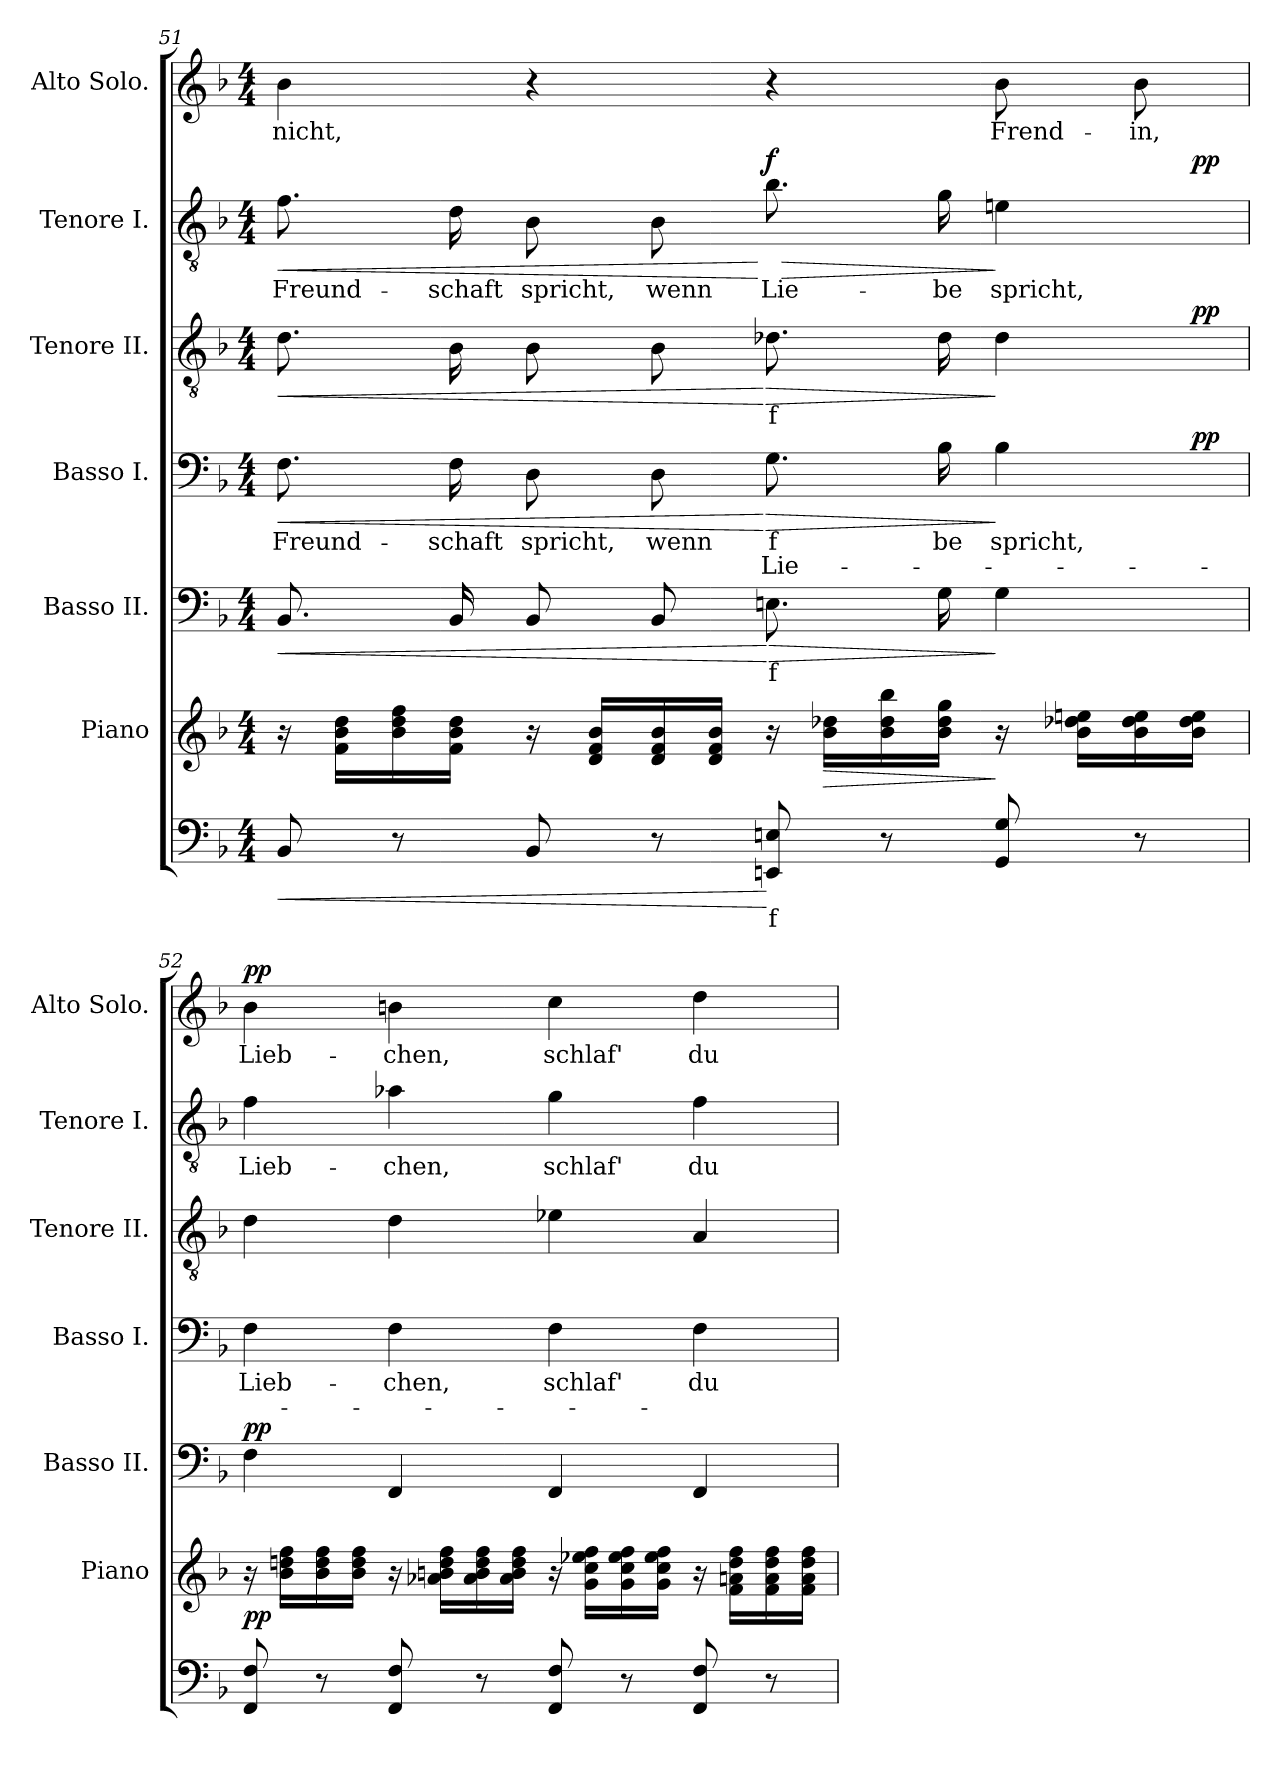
**kern	**text	**dynam	**kern	**dynam	**kern	**text	**dynam	**kern	**text	**text	**dynam	**kern	**text	**dynam	**kern	**text	**dynam	**kern	**text	**dynam
*part7	*part7	*part7	*part6	*part6	*part5	*part5	*part5	*part4	*part4	*part4	*part4	*part3	*part3	*part3	*part2	*part2	*part2	*part1	*part1	*part1
*staff7	*staff7	*staff7	*staff6	*staff6	*staff5	*staff5	*staff5	*staff4	*staff4	*staff4	*staff4	*staff3	*staff3	*staff3	*staff2	*staff2	*staff2	*staff1	*staff1	*staff1
*	*	*	*I"Piano	*	*I"Basso II.	*	*	*I"Basso I.	*	*	*	*I"Tenore II.	*	*	*I"Tenore I.	*	*	*I"Alto Solo.	*	*
*	*	*	*I'Piano	*	*I'Basso II.	*	*	*I'Basso I.	*	*	*	*I'Tenore II.	*	*	*I'Tenore I.	*	*	*I'Alto Solo.	*	*
!!LO:PB:g=z
*clefF4	*	*	*clefG2	*	*clefF4	*	*	*clefF4	*	*	*	*clefGv2	*	*	*clefGv2	*	*	*clefG2	*	*
*k[b-]	*	*	*k[b-]	*	*k[b-]	*	*	*k[b-]	*	*	*	*k[b-]	*	*	*k[b-]	*	*	*k[b-]	*	*
*F:	*	*	*F:	*	*F:	*	*	*F:	*	*	*	*F:	*	*	*F:	*	*	*F:	*	*
*M4/4	*	*	*M4/4	*	*M4/4	*	*	*M4/4	*	*	*	*M4/4	*	*	*M4/4	*	*	*M4/4	*	*
=51	=51	=51	=51	=51	=51	=51	=51	=51	=51	=51	=51	=51	=51	=51	=51	=51	=51	=51	=51	=51
!	!	!LO:HP:b	!	!	!	!	!LO:HP:b	!	!	!	!	!	!	!	!	!	!	!	!	!
*	*	*	*^	*	*	*	*	*	*	*	*	*	*	*	*	*	*	*	*	*
!	!	!	!	!	!	!	!	!	!	!LO:LY:b:color=#000000	!	!LO:HP:b	!	!	!LO:HP:b	!	!	!	!	!	!
*	*	*	*	*	*	*	*	*	*^	*	*	*	*	*	*	*	*	*	*	*	*
!	!	!	!	!	!	!	!	!	!	!	!	!	!	!	!	!	!	!LO:LY:b:color=#000000	!LO:HP:b	!	!	!
!	!	!	!	!	!	!	!	!	!	!	!	!	!	!	!	!	!	!	!	!	!LO:LY:b:color=#000000	!
*	*	*	*	*	*	*	*	*	*	*^	*	*	*	*^	*	*	*^	*	*	*	*	*
8BB-i/	.	<	16r	8ryy	.	8.BB-i/	.	<	8.Fi\	2.ryy	2...ryy	Freund-	.	<	8.di\	2...ryy	.	<	8.fi\	2...ryy	Freund-	<	4b-i\	nicht,	.
.	.	.	16fi\ 16b-i 16ddiLL	.	.	.	.	.	.	.	.	.	.	.	.	.	.	.	.	.	.	.	.	.	.
8r	.	.	16b-i\ 16ddi 16ffi	4ryy	.	.	.	.	.	.	.	.	.	.	.	.	.	.	.	.	.	.	.	.	.
!	!	!	!	!	!	!	!	!	!	!	!	!LO:LY:b:color=#000000	!	!	!	!	!	!	!	!	!	!	!	!	!
!	!	!	!	!	!	!	!	!	!	!	!	!	!	!	!	!	!	!	!	!	!LO:LY:b:color=#000000	!	!	!	!
.	.	.	16fi\ 16b-i 16ddiJJ	.	.	16BB-i/	.	.	16Fi\	.	.	-schaft	.	.	16B-i\	.	.	.	16di\	.	-schaft	.	.	.	.
!	!	!	!	!	!	!	!	!	!	!	!	!LO:LY:b:color=#000000	!	!	!	!	!	!	!	!	!	!	!	!	!
!	!	!	!	!	!	!	!	!	!	!	!	!	!	!	!	!	!	!	!	!	!LO:LY:b:color=#000000	!	!	!	!
8BB-i/	.	.	16r	.	.	8BB-i/	.	.	8Di\	.	.	spricht,	.	.	8B-i\	.	.	.	8B-i\	.	spricht,	.	4r	.	.
.	.	.	16di/ 16fi 16b-iLL	.	.	.	.	.	.	.	.	.	.	.	.	.	.	.	.	.	.	.	.	.	.
!	!	!	!	!	!	!	!	!	!	!	!	!LO:LY:b:color=#000000	!	!	!	!	!	!	!	!	!	!	!	!	!
!	!	!	!	!	!	!	!	!	!	!	!	!	!	!	!	!	!	!	!	!	!LO:LY:b:color=#000000	!	!	!	!
8r	.	.	16di/ 16fi 16b-i	8ryy	.	8BB-i/	.	.	8Di\	.	.	wenn	.	.	8B-i\	.	.	.	8B-i\	.	wenn	.	.	.	.
.	.	.	16di/ 16fi 16b-iJJ	.	.	.	.	.	.	.	.	.	.	.	.	.	.	.	.	.	.	.	.	.	.
!	!LO:LY:a:color=#000000	!	!	!	!	!	!	!	!	!	!	!	!	!	!	!	!	!	!	!	!	!	!	!	!
!	!	!	!	!	!	!	!LO:LY:b:color=#000000	!LO:HP:n=1:b	!	!	!	!	!	!	!	!	!	!	!	!	!	!	!	!	!
!	!	!	!	!	!	!	!	!	!	!	!	!LO:LY:b:color=#000000	!LO:LY:b:color=#000000	!LO:HP:n=1:b	!	!	!	!	!	!	!	!	!	!	!
!	!	!	!	!	!	!	!	!	!	!	!	!	!	!	!	!	!LO:LY:b:color=#000000	!LO:HP:n=1:b	!	!	!	!	!	!	!
!	!	!	!	!	!	!	!	!	!	!	!	!	!	!	!	!	!	!	!	!	!LO:LY:b:color=#000000	!LO:HP:n=1:b	!	!	!
8EEni/ 8Eni	f	[	16r	8ryy	.	8.Eni\	f	[ >	8.Gi\	.	.	f	Lie-	[ >	8.d-Xi\	.	f	[ >	8.b-i\	.	Lie-	[ > f	4r	.	.
!	!	!	!	!	!LO:HP:b	!	!	!	!	!	!	!	!	!	!	!	!	!	!	!	!	!	!	!	!
.	.	.	16b-i\ 16dd-XiLL	.	>	.	.	.	.	.	.	.	.	.	.	.	.	.	.	.	.	.	.	.	.
8r	.	.	16b-i\ 16dd-i 16bb-i	8ryy	.	.	.	.	.	.	.	.	.	.	.	.	.	.	.	.	.	.	.	.	.
!	!	!	!	!	!	!	!	!	!	!	!	!LO:LY:b:color=#000000	!	!	!	!	!	!	!	!	!	!	!	!	!
!	!	!	!	!	!	!	!	!	!	!	!	!	!	!	!	!	!	!	!	!	!LO:LY:b:color=#000000	!	!	!	!
.	.	.	16b-i\ 16dd-i 16ggiJJ	.	.	16Gi\	.	.	16B-i\	.	.	-be	.	.	16d-i\	.	.	.	16gi\	.	-be	.	.	.	.
!	!	!	!	!	!	!	!	!	!	!	!	!LO:LY:b:color=#000000	!	!	!	!	!	!	!	!	!	!	!	!	!
!	!	!	!	!	!	!	!	!	!	!	!	!	!	!	!	!	!	!	!	!	!LO:LY:b:color=#000000	!	!	!	!
!	!	!	!	!	!	!	!	!	!	!	!	!	!	!	!	!	!	!	!	!	!	!	!	!LO:LY:b:color=#000000	!
8GGi/ 8Gi	.	.	16r	8ryy	]	4Gi\	.	]	4B-i\	4ryy	.	spricht,	.	]	4d-i\	.	.	]	4eni\	.	spricht,	]	8b-i\	Frend-	.
.	.	.	16b-i\ 16dd-Xi 16eeniLL	.	.	.	.	.	.	.	.	.	.	.	.	.	.	.	.	.	.	.	.	.	.
!	!	!	!	!	!	!	!	!	!	!	!	!	!	!	!	!	!	!	!	!	!	!	!	!LO:LY:b:color=#000000	!
8r	.	.	16b-i\ 16dd-i 16eei	8ryy	.	.	.	.	.	.	.	.	.	.	.	.	.	.	.	.	.	.	8b-i\	-in,	.
.	.	.	16b-i\ 16dd-i 16eeiJJ	.	.	.	.	.	.	.	16ryy	.	.	pp	.	16ryy	.	pp	.	16ryy	.	pp	.	.	.
*	*	*	*	*	*	*	*	*	*v	*v	*v	*	*	*	*	*	*	*	*v	*v	*	*	*	*	*
*	*	*	*v	*v	*	*	*	*	*	*	*	*	*v	*v	*	*	*	*	*	*	*	*
=52	=52	=52	=52	=52	=52	=52	=52	=52	=52	=52	=52	=52	=52	=52	=52	=52	=52	=52	=52	=52
*	*	*	*	*	*	*	*	*^	*	*	*	*^	*	*	*^	*	*	*	*	*
*	*	*	*	*	*	*	*	*	*^	*	*	*	*	*	*	*	*	*	*	*	*	*	*
!	!	!	!	!	!	!	!	!	!	!	!LO:LY:b:color=#000000	!	!	!	!	!	!	!	!	!	!	!	!	!
*	*	*	*	*	*	*	*	*v	*v	*v	*	*	*	*	*	*	*	*v	*v	*	*	*	*	*
*	*	*	*	*	*	*	*	*	*	*	*	*v	*v	*	*	*	*	*	*	*	*
*	*	*	*	*	*	*	*	*^	*	*	*	*^	*	*	*^	*	*	*	*	*
*	*	*	*	*	*	*	*	*	*^	*	*	*	*	*	*	*	*	*	*	*	*	*	*
!	!	!	!	!	!	!	!	!	!	!	!	!	!	!	!	!	!	!	!	!LO:LY:b:color=#000000	!	!	!	!
*	*	*	*	*	*	*	*	*v	*v	*v	*	*	*	*	*	*	*	*v	*v	*	*	*	*	*
*	*	*	*	*	*	*	*	*	*	*	*	*v	*v	*	*	*	*	*	*	*	*
*	*	*	*	*	*	*	*	*^	*	*	*	*^	*	*	*^	*	*	*	*	*
*	*	*	*	*	*	*	*	*	*^	*	*	*	*	*	*	*	*	*	*	*	*	*	*
!	!	!	!	!	!	!	!	!	!	!	!	!	!	!	!	!	!	!	!	!	!	!	!LO:LY:b:color=#000000	!
*	*	*	*	*	*	*	*	*v	*v	*v	*	*	*	*	*	*	*	*v	*v	*	*	*	*	*
*	*	*	*	*	*	*	*	*	*	*	*	*v	*v	*	*	*	*	*	*	*	*
8FFi/ 8Fi	.	.	16r	pp	4Fi\	.	pp	4Fi\	Lieb-	.	.	4di\	.	.	4fi\	Lieb-	.	4b-i\	Lieb-	pp
.	.	.	16b-i\ 16ddni 16ffiLL	.	.	.	.	.	.	.	.	.	.	.	.	.	.	.	.	.
8r	.	.	16b-i\ 16ddi 16ffi	.	.	.	.	.	.	.	.	.	.	.	.	.	.	.	.	.
.	.	.	16b-i\ 16ddi 16ffiJJ	.	.	.	.	.	.	.	.	.	.	.	.	.	.	.	.	.
!	!	!	!	!	!	!	!	!	!LO:LY:b:color=#000000	!	!	!	!	!	!	!	!	!	!	!
!	!	!	!	!	!	!	!	!	!	!	!	!	!	!	!	!LO:LY:b:color=#000000	!	!	!	!
!	!	!	!	!	!	!	!	!	!	!	!	!	!	!	!	!	!	!	!LO:LY:b:color=#000000	!
8FFi/ 8Fi	.	.	16r	.	4FFi/	.	.	4Fi\	-chen,	.	.	4di\	.	.	4a-Xi\	-chen,	.	4bni\	-chen,	.
.	.	.	16a-Xi\ 16bni 16ddi 16ffiLL	.	.	.	.	.	.	.	.	.	.	.	.	.	.	.	.	.
8r	.	.	16a-i\ 16bi 16ddi 16ffi	.	.	.	.	.	.	.	.	.	.	.	.	.	.	.	.	.
.	.	.	16a-i\ 16bi 16ddi 16ffiJJ	.	.	.	.	.	.	.	.	.	.	.	.	.	.	.	.	.
!	!	!	!	!	!	!	!	!	!LO:LY:b:color=#000000	!	!	!	!	!	!	!	!	!	!	!
!	!	!	!	!	!	!	!	!	!	!	!	!	!	!	!	!LO:LY:b:color=#000000	!	!	!	!
!	!	!	!	!	!	!	!	!	!	!	!	!	!	!	!	!	!	!	!LO:LY:b:color=#000000	!
8FFi/ 8Fi	.	.	16r	.	4FFi/	.	.	4Fi\	schlaf'	.	.	4e-Xi\	.	.	4gi\	schlaf'	.	4cci\	schlaf'	.
.	.	.	16gi\ 16cci 16ee-Xi 16ffiLL	.	.	.	.	.	.	.	.	.	.	.	.	.	.	.	.	.
8r	.	.	16gi\ 16cci 16ee-i 16ffi	.	.	.	.	.	.	.	.	.	.	.	.	.	.	.	.	.
.	.	.	16gi\ 16cci 16ee-i 16ffiJJ	.	.	.	.	.	.	.	.	.	.	.	.	.	.	.	.	.
!	!	!	!	!	!	!	!	!	!LO:LY:b:color=#000000	!	!	!	!	!	!	!	!	!	!	!
!	!	!	!	!	!	!	!	!	!	!	!	!	!	!	!	!LO:LY:b:color=#000000	!	!	!	!
!	!	!	!	!	!	!	!	!	!	!	!	!	!	!	!	!	!	!	!LO:LY:b:color=#000000	!
8FFi/ 8Fi	.	.	16r	.	4FFi/	.	.	4Fi\	du	.	.	4Ai/	.	.	4fi\	du	.	4ddi\	du	.
.	.	.	16fi\ 16ani 16ddi 16ffiLL	.	.	.	.	.	.	.	.	.	.	.	.	.	.	.	.	.
8r	.	.	16fi\ 16ai 16ddi 16ffi	.	.	.	.	.	.	.	.	.	.	.	.	.	.	.	.	.
.	.	.	16fi\ 16ai 16ddi 16ffiJJ	.	.	.	.	.	.	.	.	.	.	.	.	.	.	.	.	.
=	=	=	=	=	=	=	=	=	=	=	=	=	=	=	=	=	=	=	=	=
*-	*-	*-	*-	*-	*-	*-	*-	*-	*-	*-	*-	*-	*-	*-	*-	*-	*-	*-	*-	*-
